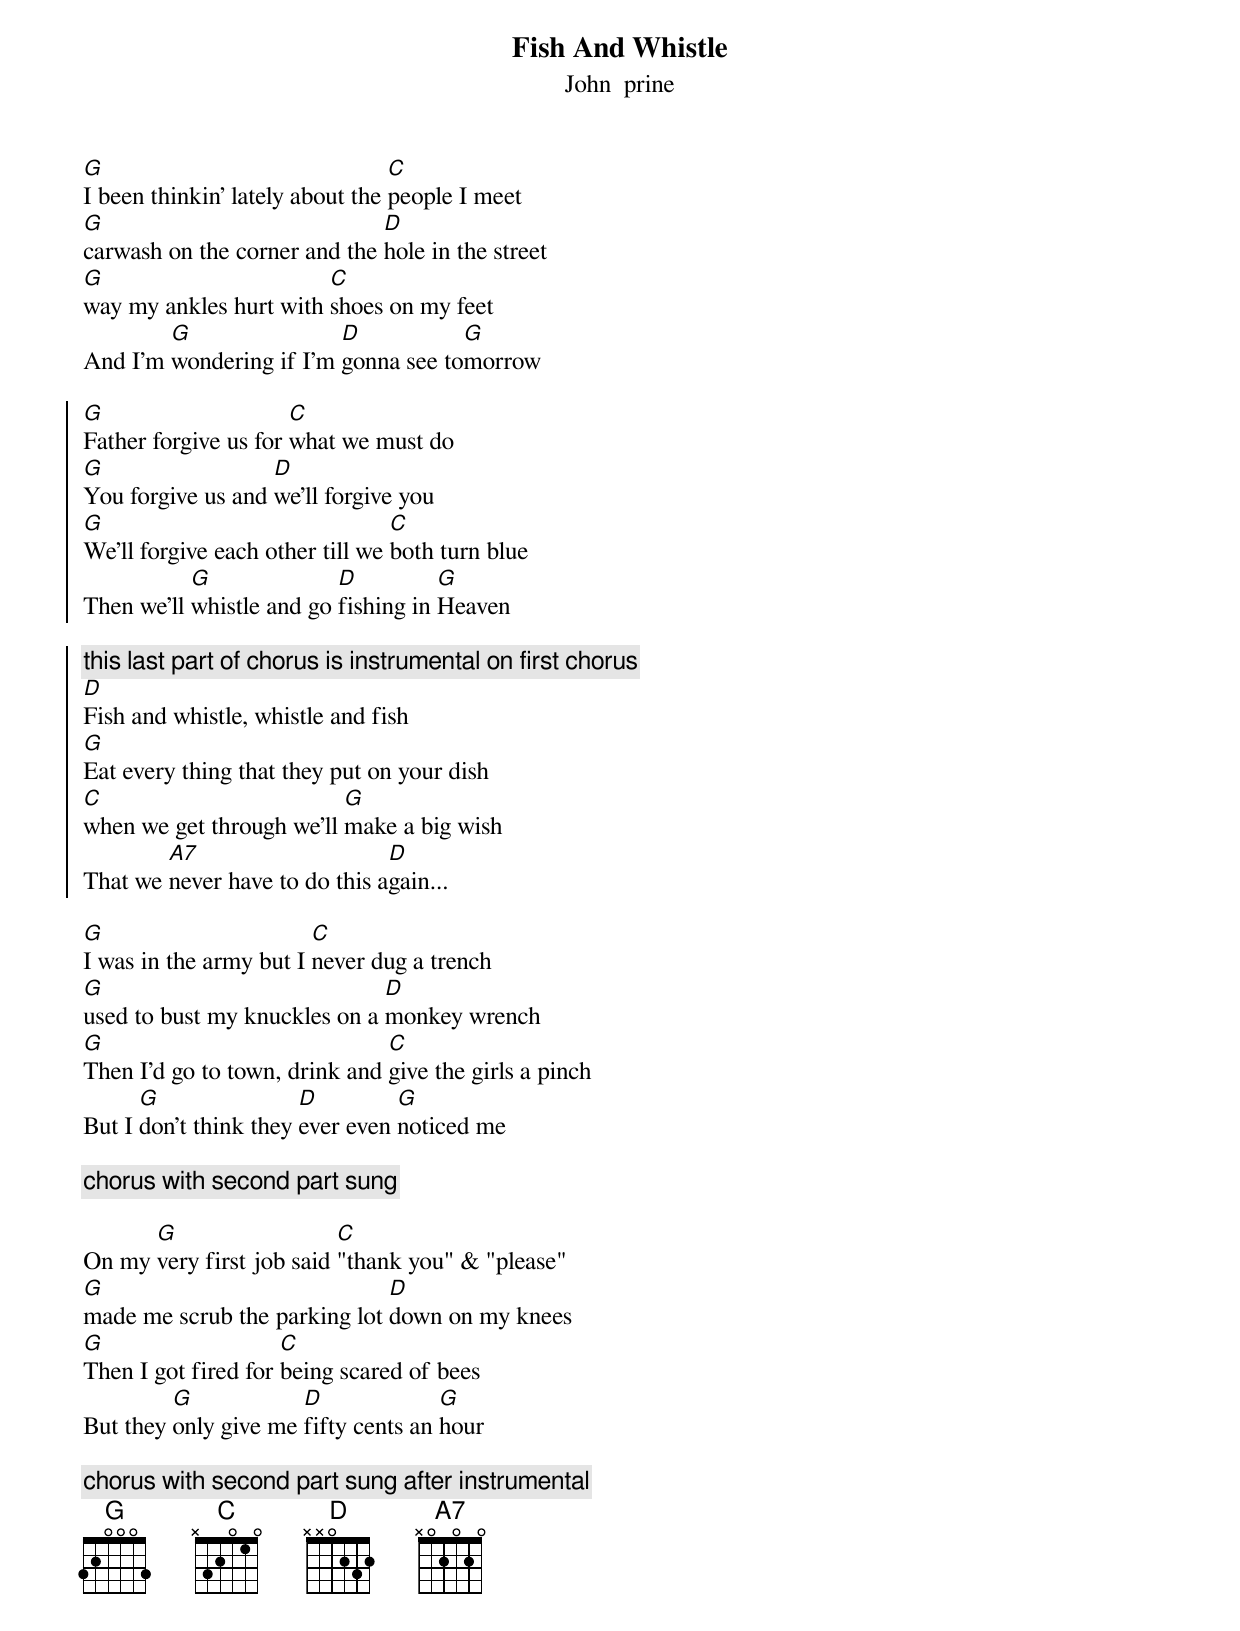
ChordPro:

{title: Fish And Whistle}
{subtitle: John  prine}

[G]I been thinkin' lately about the [C]people I meet
[G]carwash on the corner and the [D]hole in the street
[G]way my ankles hurt with [C]shoes on my feet
And I'm [G]wondering if I’m [D]gonna see to[G]morrow

{soc}
[G]Father forgive us for [C]what we must do
[G]You forgive us and [D]we’ll forgive you
[G]We’ll forgive each other till we [C]both turn blue
Then we'll [G]whistle and go [D]fishing in [G]Heaven

{c: this last part of chorus is instrumental on first chorus}
[D]Fish and whistle, whistle and fish
[G]Eat every thing that they put on your dish
[C]when we get through we'll [G]make a big wish
That we [A7]never have to do this a[D]gain...
{eoc}

[G]I was in the army but I [C]never dug a trench
[G]used to bust my knuckles on a [D]monkey wrench
[G]Then I'd go to town, drink and [C]give the girls a pinch
But I [G]don't think they [D]ever even [G]noticed me

{c: chorus with second part sung}

On my [G]very first job said [C]"thank you" & "please"
[G]made me scrub the parking lot [D]down on my knees
[G]Then I got fired for [C]being scared of bees
But they [G]only give me [D]fifty cents an [G]hour

{c: chorus with second part sung after instrumental}
